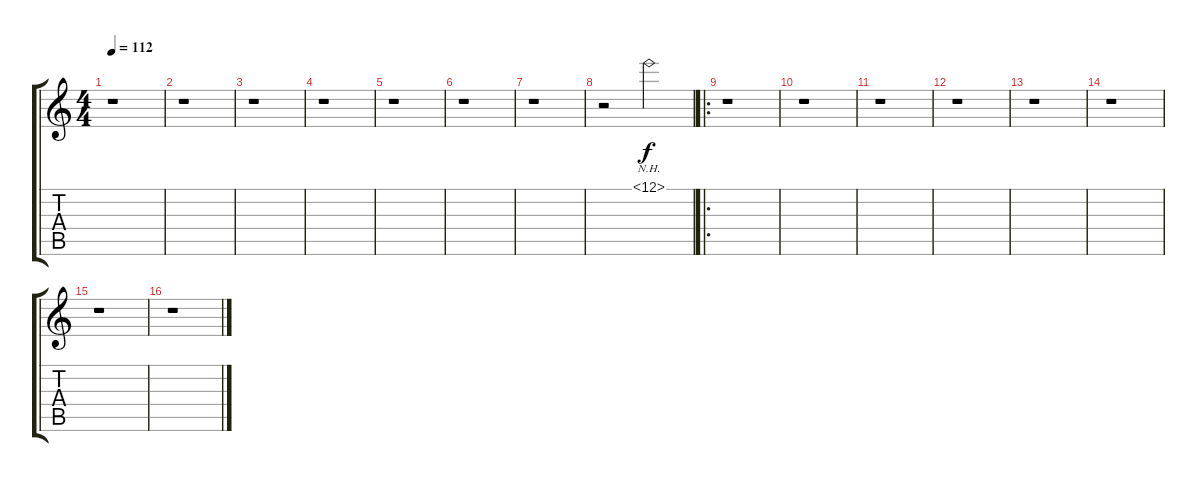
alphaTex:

\track "" {instrument acousticguitarnylon}
\staff {score tabs}
\tuning (E4 B3 G3 D3 A2 E2) {hide}
\ts (4 4)
\tempo 112
\clef g2
\ks c
r.1{dy f instrument acousticguitarnylon} |
r.1 |
r.1 |
r.1 |
r.1 |
r.1 |
r.1 |
r.2 12.1{nh}.2 |
\ro
r.1 |
r.1 |
r.1 |
r.1 |
r.1 |
r.1 |
r.1 |
r.1
